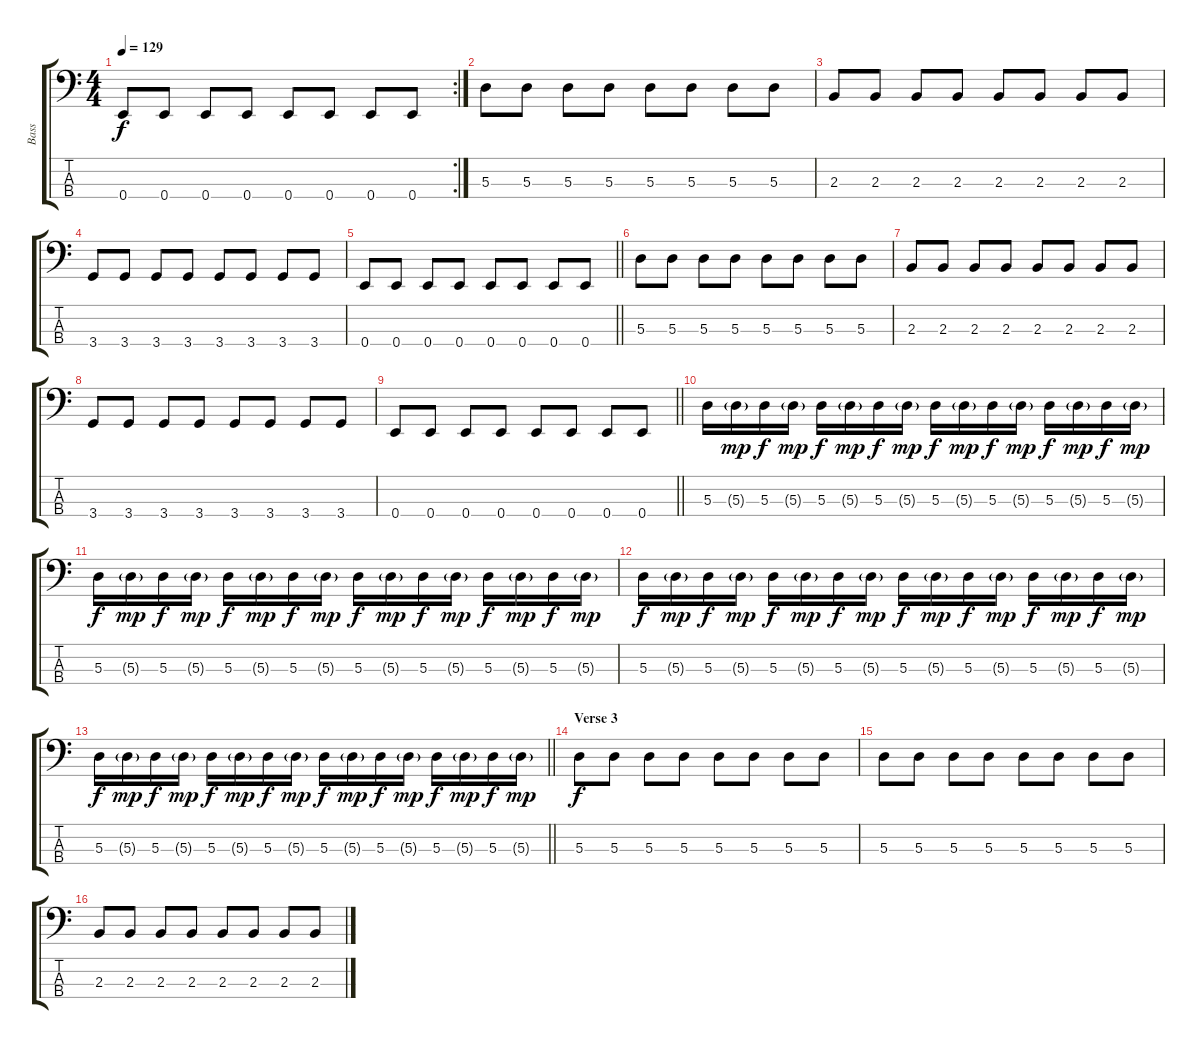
\track ("Bass" "Bass") {instrument electricbassfinger}
\staff {score tabs}
\tuning (G2 D2 A1 E1) {hide}
\rc 2
\ts (4 4)
\tempo 129
\clef f4
\ks c
0.4.8{dy f} 0.4.8 0.4.8 0.4.8 0.4.8 0.4.8 0.4.8 0.4.8 |
5.3.8 5.3.8 5.3.8 5.3.8 5.3.8 5.3.8 5.3.8 5.3.8 |
2.3.8 2.3.8 2.3.8 2.3.8 2.3.8 2.3.8 2.3.8 2.3.8 |
3.4.8 3.4.8 3.4.8 3.4.8 3.4.8 3.4.8 3.4.8 3.4.8 |
\barLineRight lightlight
0.4.8 0.4.8 0.4.8 0.4.8 0.4.8 0.4.8 0.4.8 0.4.8 |
5.3.8 5.3.8 5.3.8 5.3.8 5.3.8 5.3.8 5.3.8 5.3.8 |
2.3.8 2.3.8 2.3.8 2.3.8 2.3.8 2.3.8 2.3.8 2.3.8 |
3.4.8 3.4.8 3.4.8 3.4.8 3.4.8 3.4.8 3.4.8 3.4.8 |
\barLineRight lightlight
0.4.8 0.4.8 0.4.8 0.4.8 0.4.8 0.4.8 0.4.8 0.4.8 |
5.3.16 5.3{g}.16{dy mp} 5.3.16{dy f} 5.3{g}.16{dy mp} 5.3.16{dy f} 5.3{g}.16{dy mp} 5.3.16{dy f} 5.3{g}.16{dy mp} 5.3.16{dy f} 5.3{g}.16{dy mp} 5.3.16{dy f} 5.3{g}.16{dy mp} 5.3.16{dy f} 5.3{g}.16{dy mp} 5.3.16{dy f} 5.3{g}.16{dy mp} |
5.3.16{dy f} 5.3{g}.16{dy mp} 5.3.16{dy f} 5.3{g}.16{dy mp} 5.3.16{dy f} 5.3{g}.16{dy mp} 5.3.16{dy f} 5.3{g}.16{dy mp} 5.3.16{dy f} 5.3{g}.16{dy mp} 5.3.16{dy f} 5.3{g}.16{dy mp} 5.3.16{dy f} 5.3{g}.16{dy mp} 5.3.16{dy f} 5.3{g}.16{dy mp} |
5.3.16{dy f} 5.3{g}.16{dy mp} 5.3.16{dy f} 5.3{g}.16{dy mp} 5.3.16{dy f} 5.3{g}.16{dy mp} 5.3.16{dy f} 5.3{g}.16{dy mp} 5.3.16{dy f} 5.3{g}.16{dy mp} 5.3.16{dy f} 5.3{g}.16{dy mp} 5.3.16{dy f} 5.3{g}.16{dy mp} 5.3.16{dy f} 5.3{g}.16{dy mp} |
\barLineRight lightlight
5.3.16{dy f} 5.3{g}.16{dy mp} 5.3.16{dy f} 5.3{g}.16{dy mp} 5.3.16{dy f} 5.3{g}.16{dy mp} 5.3.16{dy f} 5.3{g}.16{dy mp} 5.3.16{dy f} 5.3{g}.16{dy mp} 5.3.16{dy f} 5.3{g}.16{dy mp} 5.3.16{dy f} 5.3{g}.16{dy mp} 5.3.16{dy f} 5.3{g}.16{dy mp} |
\section ("" "Verse 3")
5.3.8{dy f} 5.3.8 5.3.8 5.3.8 5.3.8 5.3.8 5.3.8 5.3.8 |
5.3.8 5.3.8 5.3.8 5.3.8 5.3.8 5.3.8 5.3.8 5.3.8 |
2.3.8 2.3.8 2.3.8 2.3.8 2.3.8 2.3.8 2.3.8 2.3.8
